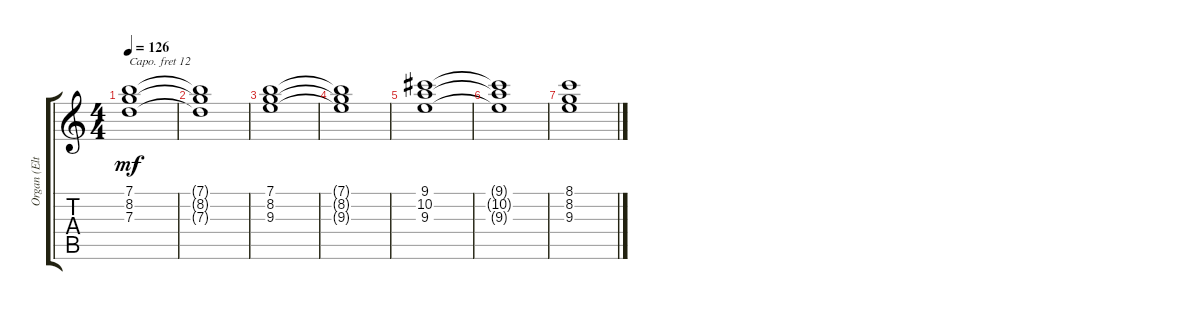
\track ("Organ (Elton John)" "Organ (Elt") {instrument rockorgan}
\staff {score tabs}
\capo 12
\tuning (E4 B3 G3 D3 A2 E2) {hide}
\ts (4 4)
\tempo 126
\clef g2
\ks c
(7.1 8.2 7.3).1{dy mf} |
(7.1{t} 8.2{t} 7.3{t}).1 |
(7.1 8.2 9.3).1 |
(7.1{t} 8.2{t} 9.3{t}).1 |
(9.1 10.2 9.3).1 |
(9.1{t} 10.2{t} 9.3{t}).1 |
(8.1 8.2 9.3).1
